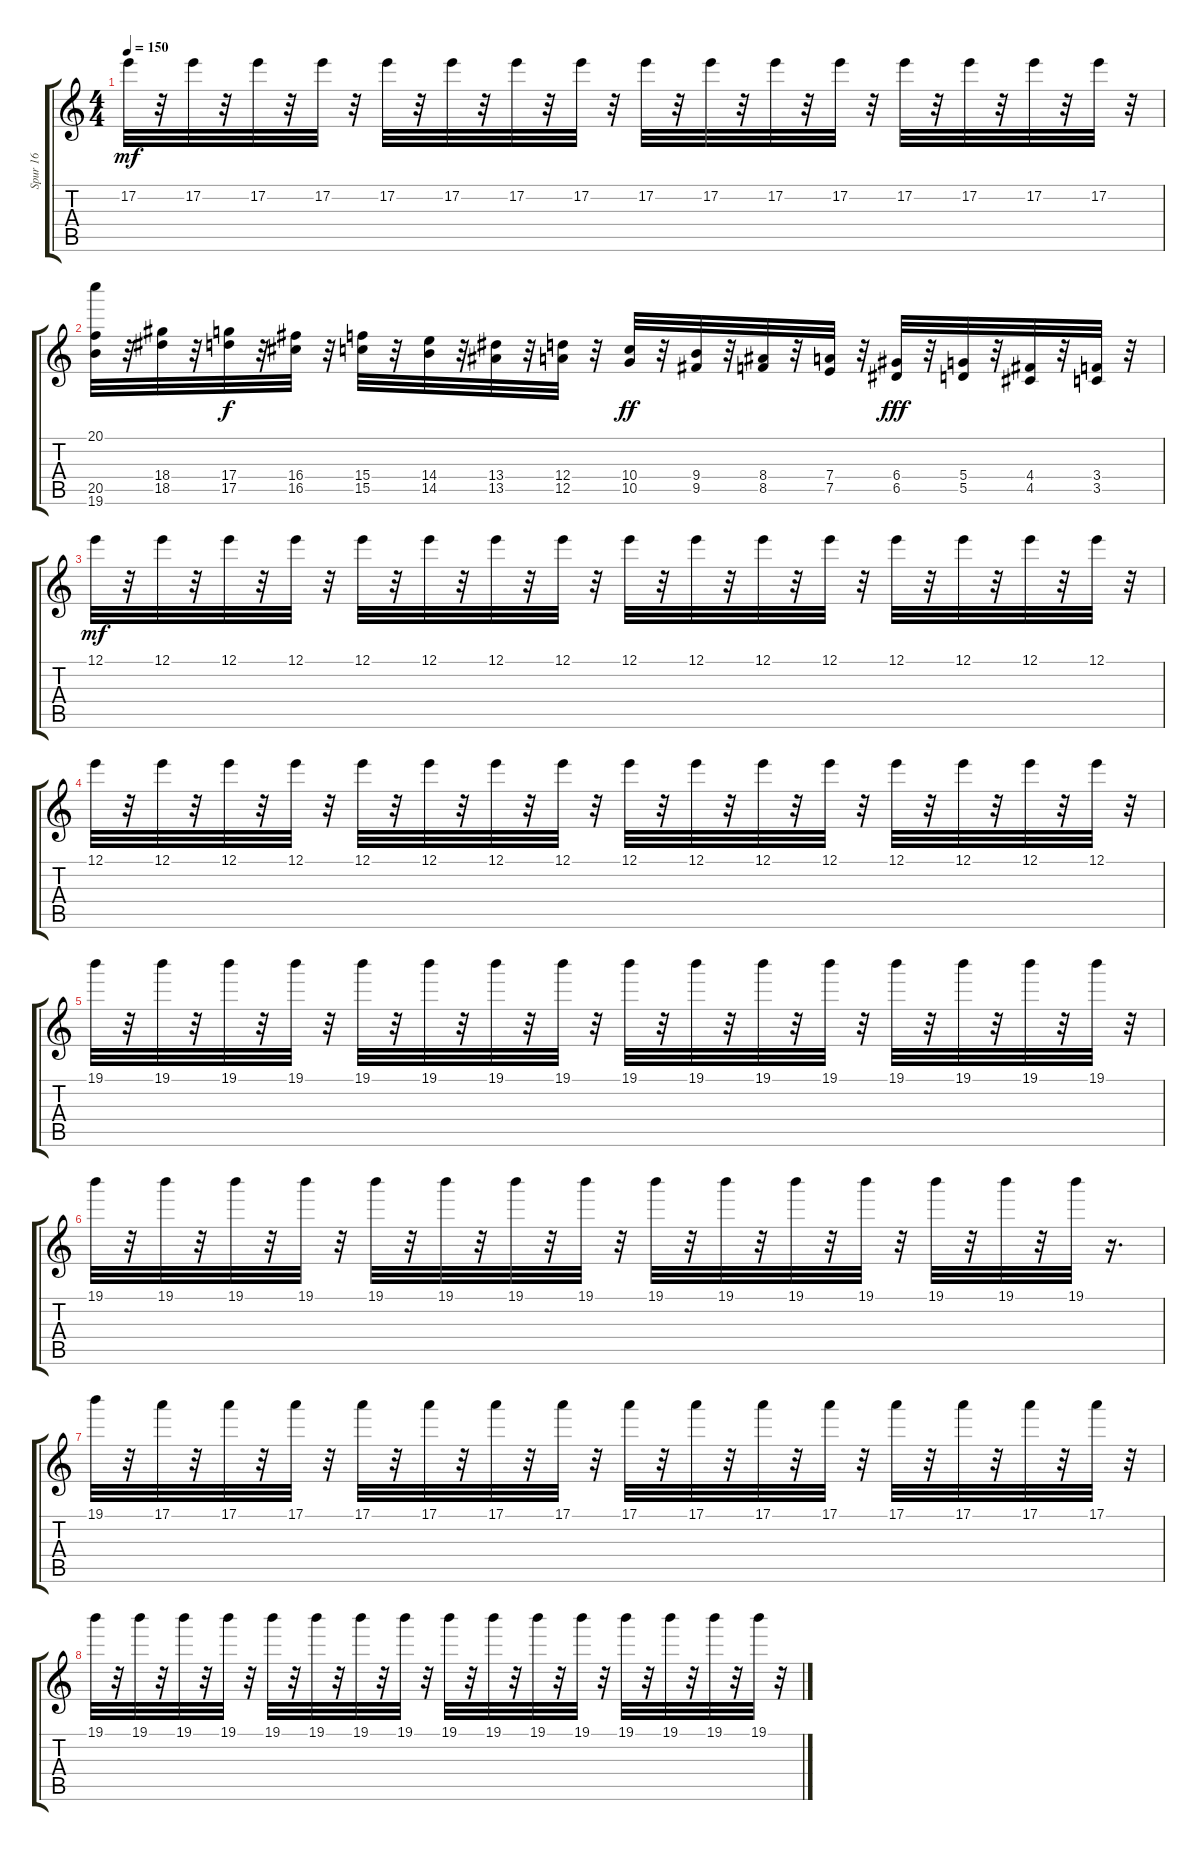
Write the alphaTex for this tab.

\track ("Spur 16" "Spur 16") {instrument overdrivenguitar}
\staff {score tabs}
\tuning (E4 B3 G3 D3 A2 E2) {hide}
\ts (4 4)
\tempo 150
\clef g2
\ks c
17.2.32{dy mf} r.32 17.2.32 r.32 17.2.32 r.32 17.2.32 r.32 17.2.32 r.32 17.2.32 r.32 17.2.32 r.32 17.2.32 r.32 17.2.32 r.32 17.2.32 r.32 17.2.32 r.32 17.2.32 r.32 17.2.32 r.32 17.2.32 r.32 17.2.32 r.32 17.2.32 r.32 |
(20.1 20.5 19.6).32 r.32 (18.4 18.5).32 r.32 (17.4 17.5).32{dy f} r.32 (16.4 16.5).32 r.32 (15.4 15.5).32 r.32 (14.4 14.5).32 r.32 (13.4 13.5).32 r.32 (12.4 12.5).32 r.32 (10.4 10.5).32{dy ff} r.32 (9.4 9.5).32 r.32 (8.4 8.5).32 r.32 (7.4 7.5).32 r.32 (6.4 6.5).32{dy fff} r.32 (5.4 5.5).32 r.32 (4.4 4.5).32 r.32 (3.4 3.5).32 r.32 |
12.1.32{dy mf} r.32 12.1.32 r.32 12.1.32 r.32 12.1.32 r.32 12.1.32 r.32 12.1.32 r.32 12.1.32 r.32 12.1.32 r.32 12.1.32 r.32 12.1.32 r.32 12.1.32 r.32 12.1.32 r.32 12.1.32 r.32 12.1.32 r.32 12.1.32 r.32 12.1.32 r.32 |
12.1.32 r.32 12.1.32 r.32 12.1.32 r.32 12.1.32 r.32 12.1.32 r.32 12.1.32 r.32 12.1.32 r.32 12.1.32 r.32 12.1.32 r.32 12.1.32 r.32 12.1.32 r.32 12.1.32 r.32 12.1.32 r.32 12.1.32 r.32 12.1.32 r.32 12.1.32 r.32 |
19.1.32 r.32 19.1.32 r.32 19.1.32 r.32 19.1.32 r.32 19.1.32 r.32 19.1.32 r.32 19.1.32 r.32 19.1.32 r.32 19.1.32 r.32 19.1.32 r.32 19.1.32 r.32 19.1.32 r.32 19.1.32 r.32 19.1.32 r.32 19.1.32 r.32 19.1.32 r.32 |
19.1.32 r.32 19.1.32 r.32 19.1.32 r.32 19.1.32 r.32 19.1.32 r.32 19.1.32 r.32 19.1.32 r.32 19.1.32 r.32 19.1.32 r.32 19.1.32 r.32 19.1.32 r.32 19.1.32 r.32 19.1.32 r.32 19.1.32 r.32 19.1.32 r.16{d} |
19.1.32 r.32 17.1.32 r.32 17.1.32 r.32 17.1.32 r.32 17.1.32 r.32 17.1.32 r.32 17.1.32 r.32 17.1.32 r.32 17.1.32 r.32 17.1.32 r.32 17.1.32 r.32 17.1.32 r.32 17.1.32 r.32 17.1.32 r.32 17.1.32 r.32 17.1.32 r.32 |
19.1.32 r.32 19.1.32 r.32 19.1.32 r.32 19.1.32 r.32 19.1.32 r.32 19.1.32 r.32 19.1.32 r.32 19.1.32 r.32 19.1.32 r.32 19.1.32 r.32 19.1.32 r.32 19.1.32 r.32 19.1.32 r.32 19.1.32 r.32 19.1.32 r.32 19.1.32 r.32
